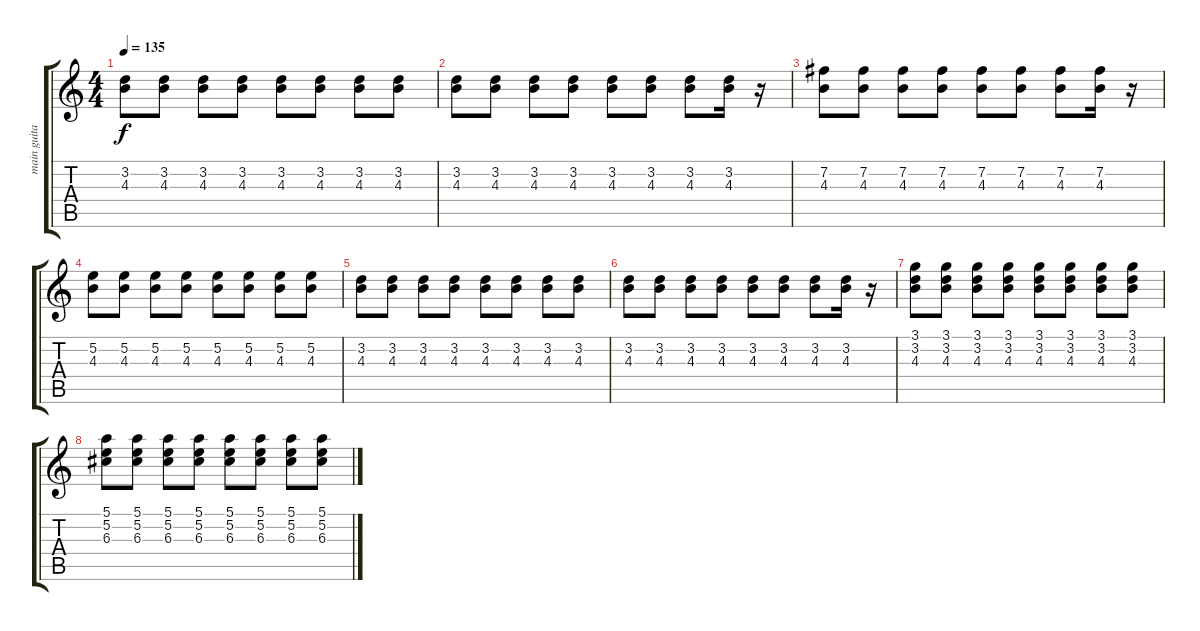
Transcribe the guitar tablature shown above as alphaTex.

\track ("main guitar" "main guita") {instrument distortionguitar}
\staff {score tabs}
\tuning (E4 B3 G3 D3 A2 E2) {hide}
\ts (4 4)
\tempo 135
\clef g2
\ks c
(3.2 4.3).8{dy f} (3.2 4.3).8 (3.2 4.3).8 (3.2 4.3).8 (3.2 4.3).8 (3.2 4.3).8 (3.2 4.3).8 (3.2 4.3).8 |
(3.2 4.3).8 (3.2 4.3).8 (3.2 4.3).8 (3.2 4.3).8 (3.2 4.3).8 (3.2 4.3).8 (3.2 4.3).8 (3.2 4.3).16 r.16 |
(7.2 4.3).8 (7.2 4.3).8 (7.2 4.3).8 (7.2 4.3).8 (7.2 4.3).8 (7.2 4.3).8 (7.2 4.3).8 (7.2 4.3).16 r.16 |
(5.2 4.3).8 (5.2 4.3).8 (5.2 4.3).8 (5.2 4.3).8 (5.2 4.3).8 (5.2 4.3).8 (5.2 4.3).8 (5.2 4.3).8 |
(3.2 4.3).8 (3.2 4.3).8 (3.2 4.3).8 (3.2 4.3).8 (3.2 4.3).8 (3.2 4.3).8 (3.2 4.3).8 (3.2 4.3).8 |
(3.2 4.3).8 (3.2 4.3).8 (3.2 4.3).8 (3.2 4.3).8 (3.2 4.3).8 (3.2 4.3).8 (3.2 4.3).8 (3.2 4.3).16 r.16 |
(3.1 3.2 4.3).8 (3.1 3.2 4.3).8 (3.1 3.2 4.3).8 (3.1 3.2 4.3).8 (3.1 3.2 4.3).8 (3.1 3.2 4.3).8 (3.1 3.2 4.3).8 (3.1 3.2 4.3).8 |
(5.1 5.2 6.3).8 (5.1 5.2 6.3).8 (5.1 5.2 6.3).8 (5.1 5.2 6.3).8 (5.1 5.2 6.3).8 (5.1 5.2 6.3).8 (5.1 5.2 6.3).8 (5.1 5.2 6.3).8
